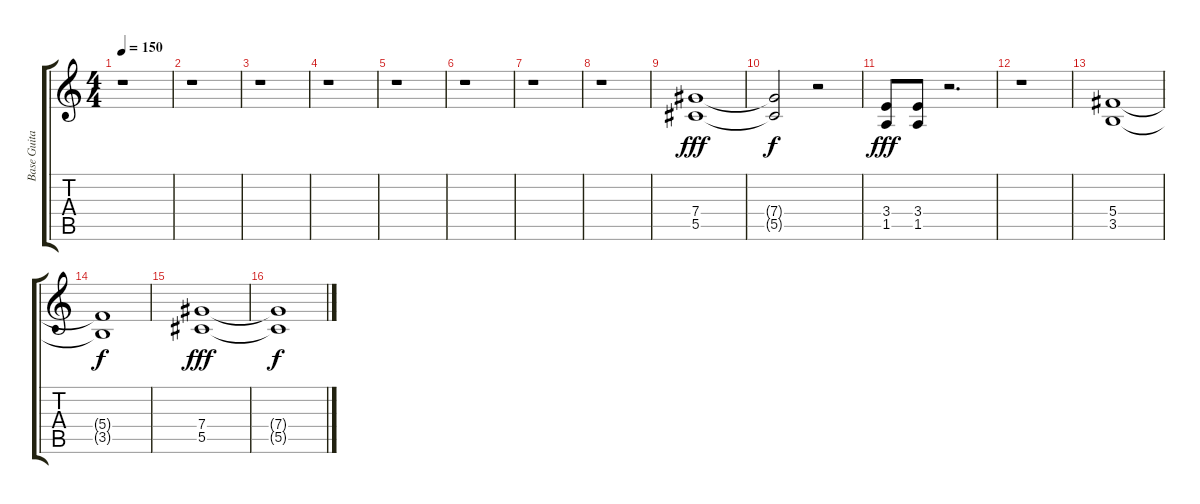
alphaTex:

\track ("Base Guitar" "Base Guita") {instrument overdrivenguitar}
\staff {score tabs}
\tuning (Eb4 Bb3 Gb3 Db3 Ab2 Eb2) {hide}
\ts (4 4)
\tempo 150
\clef g2
\ks c
r.1{dy fff instrument overdrivenguitar} |
r.1 |
r.1 |
r.1 |
r.1 |
r.1 |
r.1 |
r.1 |
(7.4 5.5).1 |
(7.4{t} 5.5{t}).2{dy f} r.2 |
(3.4 1.5).8{dy fff} (3.4 1.5).8 r.2{d} |
r.1 |
(5.4 3.5).1 |
(5.4{t} 3.5{t}).1{dy f} |
(7.4 5.5).1{dy fff} |
(7.4{t} 5.5{t}).1{dy f}
